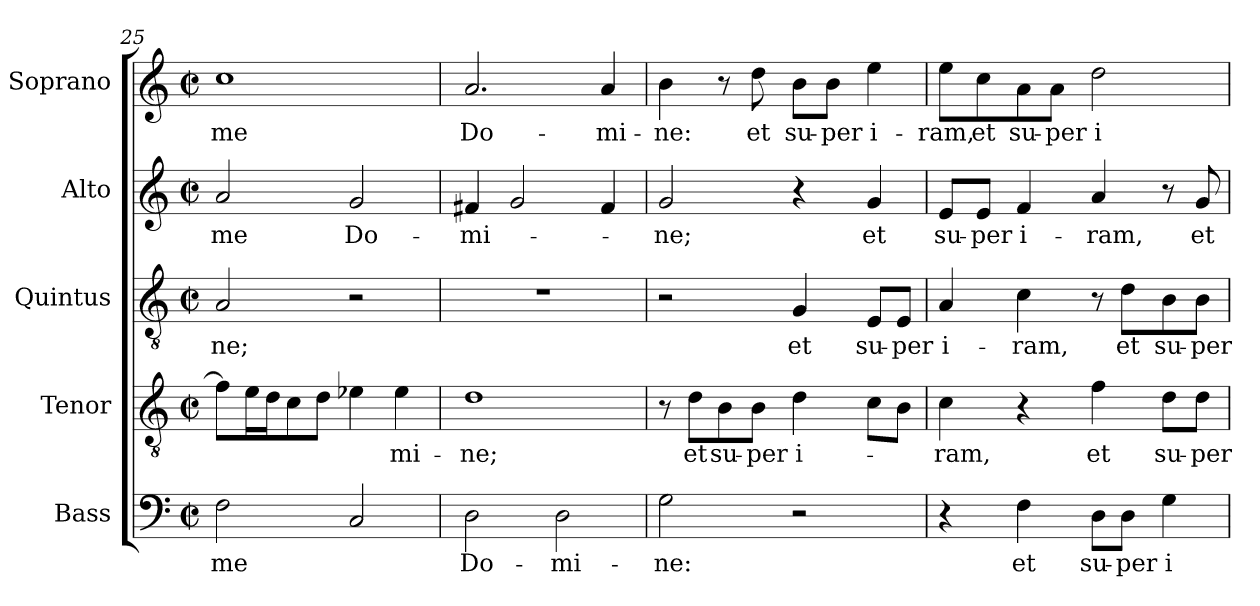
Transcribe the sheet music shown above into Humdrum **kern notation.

**kern	**text	**kern	**text	**kern	**text	**kern	**text	**kern	**text
*part5	*part5	*part4	*part4	*part3	*part3	*part2	*part2	*part1	*part1
*staff5	*staff5	*staff4	*staff4	*staff3	*staff3	*staff2	*staff2	*staff1	*staff1
*I"Bass	*	*I"Tenor	*	*I"Quintus	*	*I"Alto	*	*I"Soprano	*
*I'B.	*	*I'T.	*	*I'T.	*	*I'A.	*	*I'S.	*
*clefF4	*	*clefGv2	*	*clefGv2	*	*clefG2	*	*clefG2	*
*	*	*ITrd7c12	*	*ITrd7c12	*	*	*	*	*
*k[]	*	*k[]	*	*k[]	*	*k[]	*	*k[]	*
*C:	*	*C:	*	*C:	*	*C:	*	*C:	*
*M2/2	*	*M2/2	*	*M2/2	*	*M2/2	*	*M2/2	*
*met(c|)	*	*met(c|)	*	*met(c|)	*	*met(c|)	*	*met(c|)	*
=25	=25	=25	=25	=25	=25	=25	=25	=25	=25
!	!LO:LY:b:color=#000000	!	!	!	!	!	!	!	!
!	!	!	!	!	!LO:LY:b:color=#000000	!	!	!	!
!	!	!	!	!	!	!	!LO:LY:b:color=#000000	!	!
!	!	!	!	!	!	!	!	!	!LO:LY:b:color=#000000
2Fi\	me	8Fi\L]	.	2AAi/	-ne;	2ai/	me	1cci	me
.	.	16Ei\L	.	.	.	.	.	.	.
.	.	16Di\J	.	.	.	.	.	.	.
.	.	8Ci\	.	.	.	.	.	.	.
.	.	8Di\J	.	.	.	.	.	.	.
!	!	!	!	!	!	!	!LO:LY:b:color=#000000	!	!
2Ci/	.	4E-Xi\	.	2r	.	2gi/	Do-	.	.
!	!	!	!LO:LY:b:color=#000000	!	!	!	!	!	!
.	.	4E-i\	-mi-	.	.	.	.	.	.
=26	=26	=26	=26	=26	=26	=26	=26	=26	=26
!	!LO:LY:b:color=#000000	!	!	!	!	!	!	!	!
!	!	!	!LO:LY:b:color=#000000	!	!	!	!	!	!
!	!	!	!	!	!	!	!LO:LY:b:color=#000000	!	!
!	!	!	!	!	!	!	!	!	!LO:LY:b:color=#000000
2Di\	Do-	1Di	-ne;	1r	.	4f#Xi/	-mi-	2.ai/	Do-
.	.	.	.	.	.	2gi/	.	.	.
!	!LO:LY:b:color=#000000	!	!	!	!	!	!	!	!
2Di\	-mi-	.	.	.	.	.	.	.	.
!	!	!	!	!	!	!	!	!	!LO:LY:b:color=#000000
.	.	.	.	.	.	4f#i/	.	4ai/	-mi-
=27	=27	=27	=27	=27	=27	=27	=27	=27	=27
!	!LO:LY:b:color=#000000	!	!	!	!	!	!	!	!
!	!	!	!	!	!	!	!LO:LY:b:color=#000000	!	!
!	!	!	!	!	!	!	!	!	!LO:LY:b:color=#000000
2Gi\	-ne:	8r	.	2r	.	2gi/	-ne;	4bi\	-ne:
!	!	!	!LO:LY:b:color=#000000	!	!	!	!	!	!
.	.	8Di\L	et	.	.	.	.	.	.
!	!	!	!LO:LY:b:color=#000000	!	!	!	!	!	!
.	.	8BBi\	su-	.	.	.	.	8r	.
!	!	!	!LO:LY:b:color=#000000	!	!	!	!	!	!
!	!	!	!	!	!	!	!	!	!LO:LY:b:color=#000000
.	.	8BBi\J	-per	.	.	.	.	8ddi\	et
!	!	!	!LO:LY:b:color=#000000	!	!	!	!	!	!
!	!	!	!	!	!LO:LY:b:color=#000000	!	!	!	!
!	!	!	!	!	!	!	!	!	!LO:LY:b:color=#000000
2r	.	4Di\	i-	4GGi/	et	4r	.	8bi\L	su-
!	!	!	!	!	!	!	!	!	!LO:LY:b:color=#000000
.	.	.	.	.	.	.	.	8bi\J	-per
!	!	!	!	!	!LO:LY:b:color=#000000	!	!	!	!
!	!	!	!	!	!	!	!LO:LY:b:color=#000000	!	!
!	!	!	!	!	!	!	!	!	!LO:LY:b:color=#000000
.	.	8Ci\L	.	8EEi/L	su-	4gi/	et	4eei\	i-
!	!	!	!	!	!LO:LY:b:color=#000000	!	!	!	!
.	.	8BBi\J	.	8EEi/J	-per	.	.	.	.
!!LO:PB:g=z
=28	=28	=28	=28	=28	=28	=28	=28	=28	=28
!	!	!	!LO:LY:b:color=#000000	!	!	!	!	!	!
!	!	!	!	!	!LO:LY:b:color=#000000	!	!	!	!
!	!	!	!	!	!	!	!LO:LY:b:color=#000000	!	!
!	!	!	!	!	!	!	!	!	!LO:LY:b:color=#000000
4r	.	4Ci\	-ram,	4AAi/	i-	8ei/L	su-	8eei\L	-ram,
!	!	!	!	!	!	!	!LO:LY:b:color=#000000	!	!
!	!	!	!	!	!	!	!	!	!LO:LY:b:color=#000000
.	.	.	.	.	.	8ei/J	-per	8cci\	et
!	!LO:LY:b:color=#000000	!	!	!	!	!	!	!	!
!	!	!	!	!	!LO:LY:b:color=#000000	!	!	!	!
!	!	!	!	!	!	!	!LO:LY:b:color=#000000	!	!
!	!	!	!	!	!	!	!	!	!LO:LY:b:color=#000000
4Fi\	et	4r	.	4Ci\	-ram,	4fi/	i-	8ai\	su-
!	!	!	!	!	!	!	!	!	!LO:LY:b:color=#000000
.	.	.	.	.	.	.	.	8ai\J	-per
!	!LO:LY:b:color=#000000	!	!	!	!	!	!	!	!
!	!	!	!LO:LY:b:color=#000000	!	!	!	!	!	!
!	!	!	!	!	!	!	!LO:LY:b:color=#000000	!	!
!	!	!	!	!	!	!	!	!	!LO:LY:b:color=#000000
8Di\L	su-	4Fi\	et	8r	.	4ai/	-ram,	2ddi\	i-
!	!LO:LY:b:color=#000000	!	!	!	!	!	!	!	!
!	!	!	!	!	!LO:LY:b:color=#000000	!	!	!	!
8Di\J	-per	.	.	8Di\L	et	.	.	.	.
!	!LO:LY:b:color=#000000	!	!	!	!	!	!	!	!
!	!	!	!LO:LY:b:color=#000000	!	!	!	!	!	!
!	!	!	!	!	!LO:LY:b:color=#000000	!	!	!	!
4Gi\	i-	8Di\L	su-	8BBi\	su-	8r	.	.	.
!	!	!	!LO:LY:b:color=#000000	!	!	!	!	!	!
!	!	!	!	!	!LO:LY:b:color=#000000	!	!	!	!
!	!	!	!	!	!	!	!LO:LY:b:color=#000000	!	!
.	.	8Di\J	-per	8BBi\J	-per	8gi/	et	.	.
=	=	=	=	=	=	=	=	=	=
*-	*-	*-	*-	*-	*-	*-	*-	*-	*-
